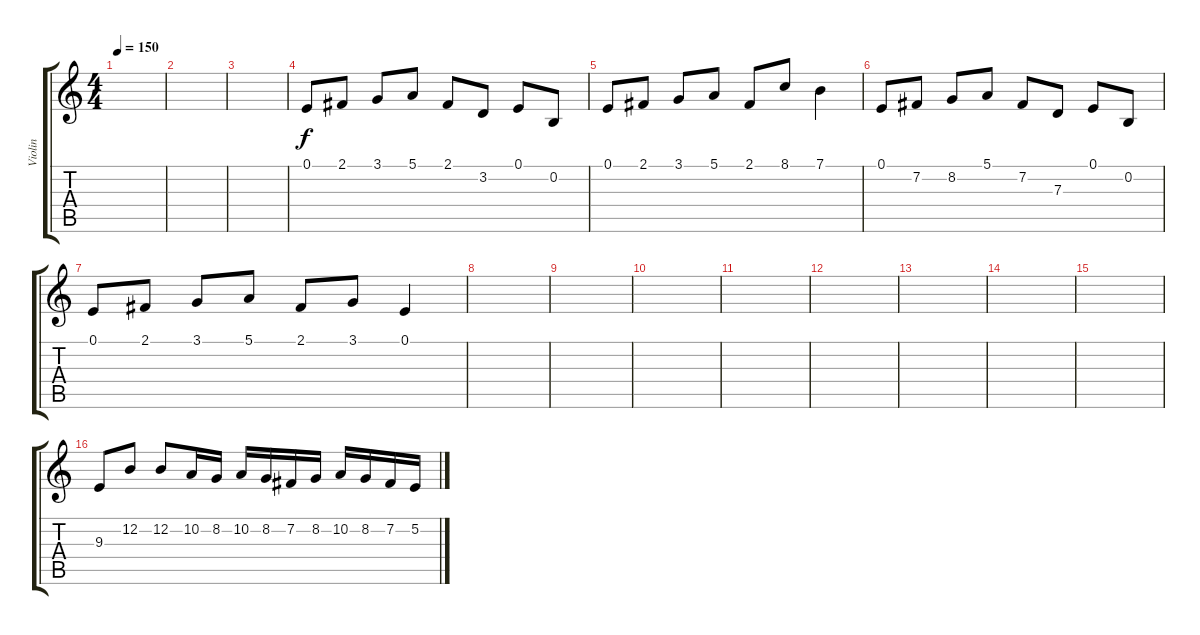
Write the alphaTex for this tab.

\track ("Violin" "Violin") {instrument violin}
\staff {score tabs}
\tuning (E4 B3 G3 D3 A2 E2) {hide}
\ts (4 4)
\tempo 150
\clef g2
\ks c
|
|
|
0.1.8 2.1.8 3.1.8 5.1.8 2.1.8 3.2.8 0.1.8 0.2.8 |
0.1.8 2.1.8 3.1.8 5.1.8 2.1.8 8.1.8 7.1.4 |
0.1.8 7.2.8 8.2.8 5.1.8 7.2.8 7.3.8 0.1.8 0.2.8 |
0.1.8 2.1.8 3.1.8 5.1.8 2.1.8 3.1.8 0.1.4 |
|
|
|
|
|
|
|
|
9.3.8 12.2.8 12.2.8 10.2.16 8.2.16 10.2.16 8.2.16 7.2.16 8.2.16 10.2.16 8.2.16 7.2.16 5.2.16
